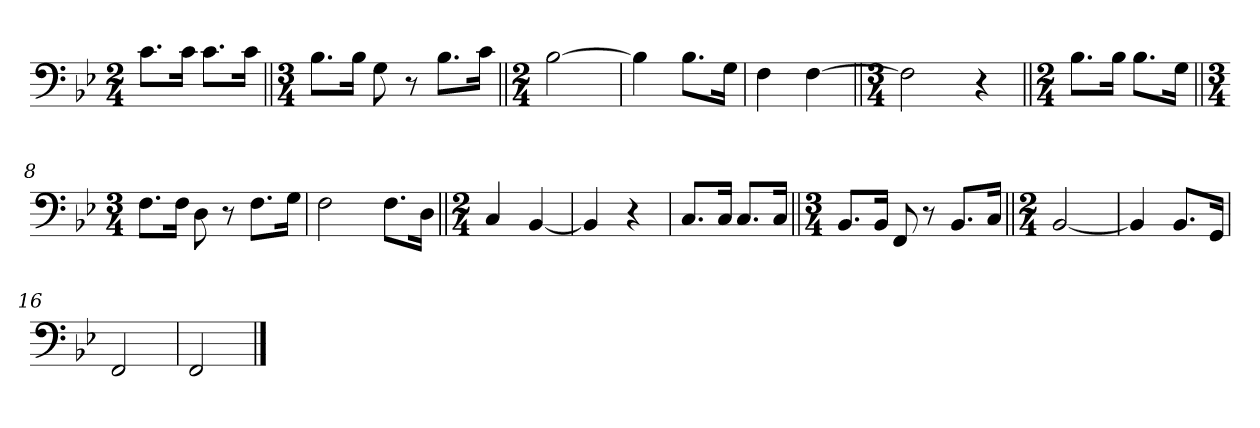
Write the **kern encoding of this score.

**kern
*part1
*staff1
*clefF4
*k[b-e-]
*M2/4
=1
8.c\L
16c\Jk
8.c\L
16c\Jk
=2||
*M3/4
8.B-\L
16B-\Jk
8G\
8r
8.B-\L
16c\Jk
=3||
*M2/4
[2B-\
=4
4B-\]
8.B-\L
16G\Jk
=5
4F\
[4F\
=6||
*M3/4
2F\]
4r
=7||
*M2/4
8.B-\L
16B-\Jk
8.B-\L
16G\Jk
=8||
*M3/4
8.F\L
16F\Jk
8D\
8r
8.F\L
16G\Jk
=9
2F\
8.F\L
16D\Jk
=10||
*M2/4
4C/
[4BB-/
=11
4BB-/]
4r
=12
8.C/L
16C/Jk
8.C/L
16C/Jk
=13||
*M3/4
8.BB-/L
16BB-/Jk
8FF/
8r
8.BB-/L
16C/Jk
=14||
*M2/4
[2BB-/
=15
4BB-/]
8.BB-/L
16GG/Jk
=16
2FF/
=17
2FF/
==
*-
